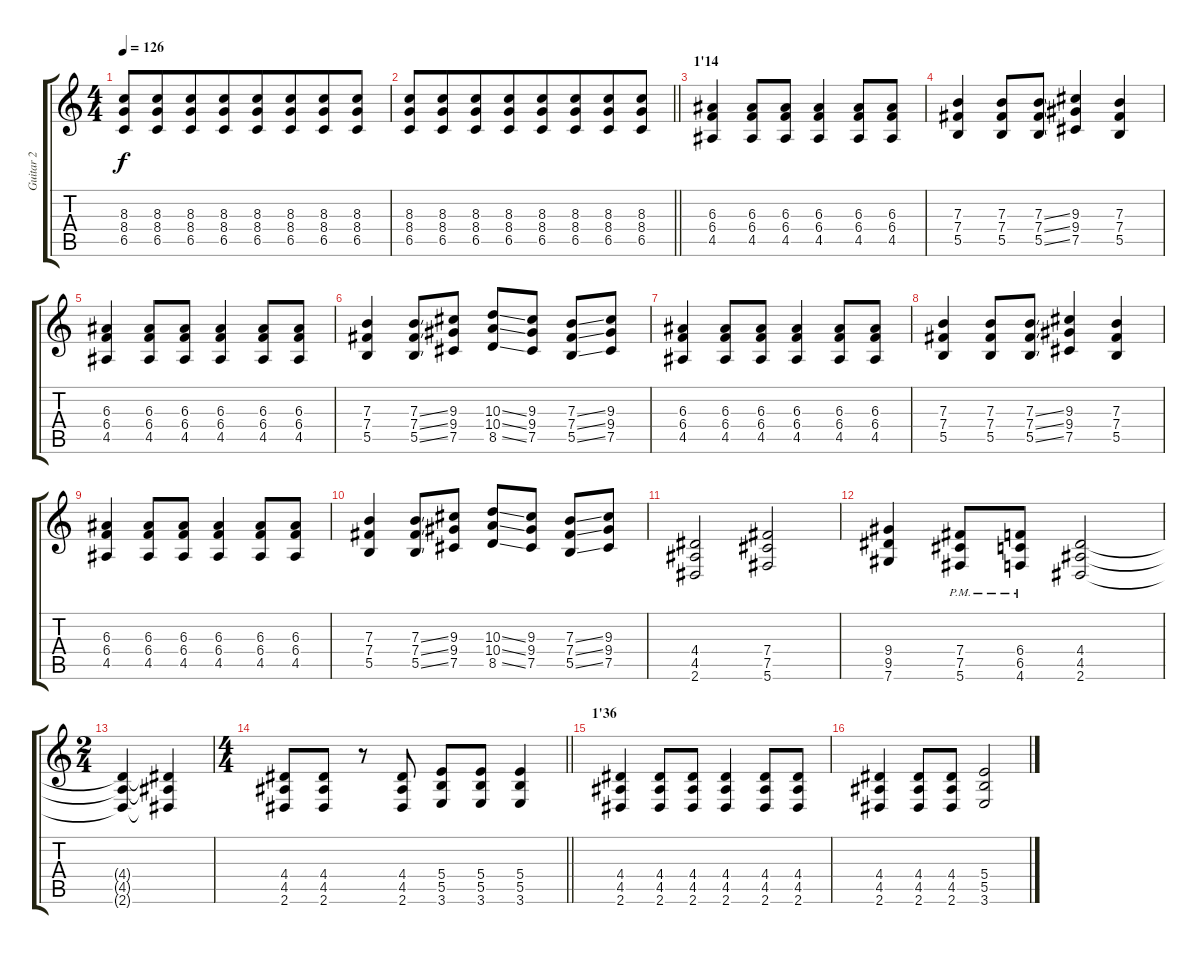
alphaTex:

\track ("Guitar 2" "Guitar 2") {instrument distortionguitar}
\staff {score tabs}
\tuning (Db4 Ab3 E3 B2 Gb2 Db2) {hide}
\ts (4 4)
\tempo 126
\clef g2
\ks c
(8.3 8.4 6.5).8{dy f} (8.3 8.4 6.5).8{beam merge} (8.3 8.4 6.5).8 (8.3 8.4 6.5).8{beam merge} (8.3 8.4 6.5).8 (8.3 8.4 6.5).8{beam merge} (8.3 8.4 6.5).8 (8.3 8.4 6.5).8 |
\barLineRight lightlight
(8.3 8.4 6.5).8 (8.3 8.4 6.5).8{beam merge} (8.3 8.4 6.5).8 (8.3 8.4 6.5).8{beam merge} (8.3 8.4 6.5).8 (8.3 8.4 6.5).8{beam merge} (8.3 8.4 6.5).8 (8.3 8.4 6.5).8 |
\section ("" "1'14")
(6.3 6.4 4.5).4 (6.3 6.4 4.5).8 (6.3 6.4 4.5).8{beam merge} (6.3 6.4 4.5).4{beam split} (6.3 6.4 4.5).8{beam merge} (6.3 6.4 4.5).8 |
(7.3 7.4 5.5).4 (7.3 7.4 5.5).8 (7.3{ss} 7.4{ss} 5.5{ss}).8{beam merge} (9.3 9.4 7.5).4 (7.3 7.4 5.5).4 |
(6.3 6.4 4.5).4 (6.3 6.4 4.5).8 (6.3 6.4 4.5).8{beam merge} (6.3 6.4 4.5).4{beam split} (6.3 6.4 4.5).8{beam merge} (6.3 6.4 4.5).8 |
(7.3 7.4 5.5).4 (7.3{ss} 7.4{ss} 5.5{ss}).8{beam merge} (9.3 9.4 7.5).8 (10.3{ss} 10.4{ss} 8.5{ss}).8 (9.3 9.4 7.5).8{beam split} (7.3{ss} 7.4{ss} 5.5{ss}).8{beam merge} (9.3 9.4 7.5).8 |
(6.3 6.4 4.5).4 (6.3 6.4 4.5).8 (6.3 6.4 4.5).8{beam merge} (6.3 6.4 4.5).4{beam split} (6.3 6.4 4.5).8{beam merge} (6.3 6.4 4.5).8 |
(7.3 7.4 5.5).4 (7.3 7.4 5.5).8 (7.3{ss} 7.4{ss} 5.5{ss}).8{beam merge} (9.3 9.4 7.5).4 (7.3 7.4 5.5).4 |
(6.3 6.4 4.5).4 (6.3 6.4 4.5).8 (6.3 6.4 4.5).8{beam merge} (6.3 6.4 4.5).4{beam split} (6.3 6.4 4.5).8{beam merge} (6.3 6.4 4.5).8 |
(7.3 7.4 5.5).4 (7.3{ss} 7.4{ss} 5.5{ss}).8{beam merge} (9.3 9.4 7.5).8 (10.3{ss} 10.4{ss} 8.5{ss}).8 (9.3 9.4 7.5).8{beam split} (7.3{ss} 7.4{ss} 5.5{ss}).8{beam merge} (9.3 9.4 7.5).8 |
(4.4 4.5 2.6).2 (7.4 7.5 5.6).2 |
(9.4 9.5 7.6).4 (7.4{pm} 7.5{pm} 5.6{pm}).8 (6.4{pm} 6.5{pm} 4.6{pm}).8 (4.4 4.5 2.6).2 |
\ts (2 4)
(4.4{t} 4.5{t} 2.6{t}).4 (4.4{t} 4.5{t} 2.6{t}).4 |
\ts (4 4)
\barLineRight lightlight
(4.4 4.5 2.6).8{beam merge} (4.4 4.5 2.6).8 r.8 (4.4 4.5 2.6).8 (5.4 5.5 3.6).8 (5.4 5.5 3.6).8 (5.4 5.5 3.6).4 |
\section ("" "1'36")
(4.4 4.5 2.6).4 (4.4 4.5 2.6).8{beam merge} (4.4 4.5 2.6).8 (4.4 4.5 2.6).4 (4.4 4.5 2.6).8{beam merge} (4.4 4.5 2.6).8 |
(4.4 4.5 2.6).4 (4.4 4.5 2.6).8{beam merge} (4.4 4.5 2.6).8 (5.4 5.5 3.6).2
